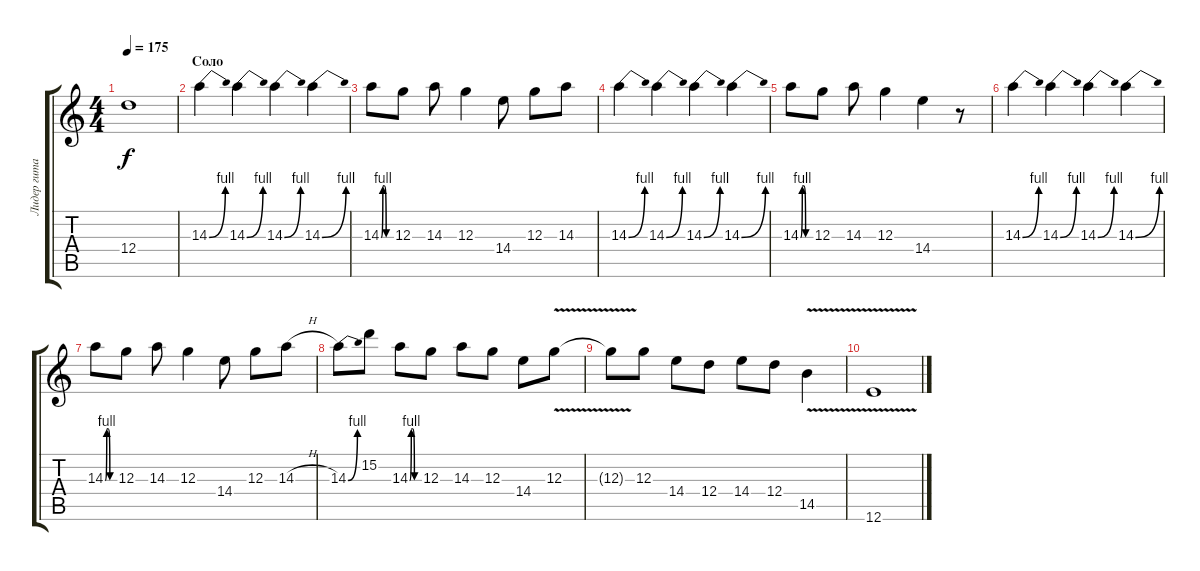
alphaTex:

\track ("Лидер гитара" "Лидер гита") {instrument distortionguitar}
\staff {score tabs}
\tuning (E4 B3 G3 D3 A2 E2) {hide}
\ts (4 4)
\tempo 175
\clef g2
\ks c
12.4{t}.1{dy f} |
\section ("" "Соло")
14.3{be (bend 0 0 60 4)}.4{volume 16} 14.3{be (bend 0 0 60 4)}.4 14.3{be (bend 0 0 60 4)}.4 14.3{be (bend 0 0 60 4)}.4 |
14.3{be (custom 0 0 10 4 20 4 30 0 60 0)}.8 12.3.8 14.3.8 12.3.4 14.4.8 12.3.8 14.3.8 |
14.3{be (bend 0 0 60 4)}.4 14.3{be (bend 0 0 60 4)}.4 14.3{be (bend 0 0 60 4)}.4 14.3{be (bend 0 0 60 4)}.4 |
14.3{be (custom 0 0 10 4 20 4 30 0 60 0)}.8 12.3.8 14.3.8 12.3.4 14.4.4 r.8 |
14.3{be (bend 0 0 60 4)}.4 14.3{be (bend 0 0 60 4)}.4 14.3{be (bend 0 0 60 4)}.4 14.3{be (bend 0 0 60 4)}.4 |
14.3{be (custom 0 0 10 4 20 4 30 0 60 0)}.8 12.3.8 14.3.8 12.3.4 14.4.8 12.3.8 14.3{h}.8 |
14.3{be (bend 0 0 60 4)}.8 15.2.8 14.3{be (custom 0 0 10 4 20 4 30 0 60 0)}.8 12.3.8 14.3.8 12.3.8 14.4.8 12.3{v}.8 |
12.3{t}.8 12.3.8 14.4.8 12.4.8 14.4.8 12.4.8 14.5{v}.4 |
12.6{v}.1
